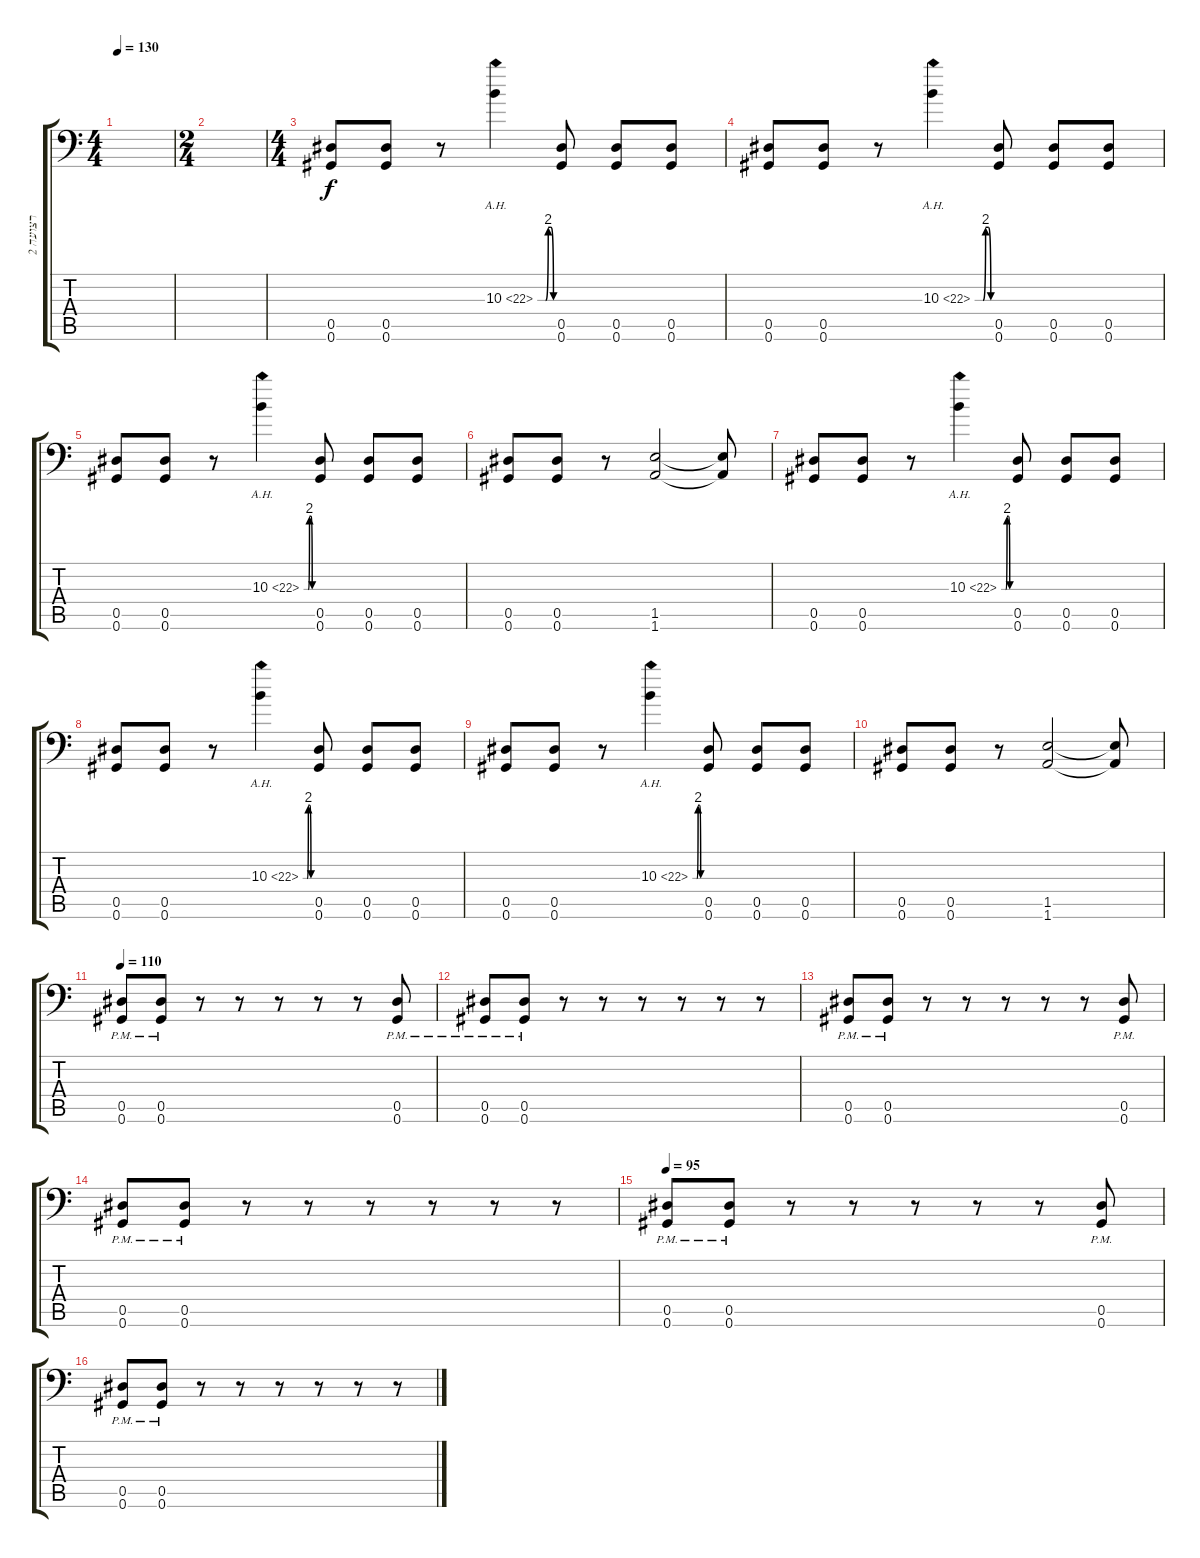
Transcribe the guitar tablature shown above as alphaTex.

\track ("רצועה 2" "רצועה 2") {instrument distortionguitar}
\staff {score tabs}
\tuning (Bb3 F3 Db3 Ab2 Eb2 Ab1) {hide}
\ts (4 4)
\tempo 130
\clef f4
\ks c
|
\ts (2 4)
|
\ts (4 4)
(0.5 0.6).8 (0.5 0.6).8 r.8 10.3{be (custom 0 0 30 0 40 8 50 8 60 0) ah 12}.4 (0.5 0.6).8 (0.5 0.6).8 (0.5 0.6).8 |
(0.5 0.6).8 (0.5 0.6).8 r.8 10.3{be (custom 0 0 30 0 40 8 50 8 60 0) ah 12}.4 (0.5 0.6).8 (0.5 0.6).8 (0.5 0.6).8 |
(0.5 0.6).8 (0.5 0.6).8 r.8 10.3{be (custom 0 0 30 0 40 8 50 8 60 0) ah 12}.4 (0.5 0.6).8 (0.5 0.6).8 (0.5 0.6).8 |
(0.5 0.6).8 (0.5 0.6).8 r.8 (1.5 1.6).2 (1.5{t} 1.6{t}).8 |
(0.5 0.6).8 (0.5 0.6).8 r.8 10.3{be (custom 0 0 30 0 40 8 50 8 60 0) ah 12}.4 (0.5 0.6).8 (0.5 0.6).8 (0.5 0.6).8 |
(0.5 0.6).8 (0.5 0.6).8 r.8 10.3{be (custom 0 0 30 0 40 8 50 8 60 0) ah 12}.4 (0.5 0.6).8 (0.5 0.6).8 (0.5 0.6).8 |
(0.5 0.6).8 (0.5 0.6).8 r.8 10.3{be (custom 0 0 30 0 40 8 50 8 60 0) ah 12}.4 (0.5 0.6).8 (0.5 0.6).8 (0.5 0.6).8 |
(0.5 0.6).8 (0.5 0.6).8 r.8 (1.5 1.6).2 (1.5{t} 1.6{t}).8 |
\tempo 110
(0.5{pm} 0.6{pm}).8 (0.5{pm} 0.6{pm}).8 r.8 r.8 r.8 r.8 r.8 (0.5{pm} 0.6{pm}).8 |
(0.5{pm} 0.6{pm}).8 (0.5{pm} 0.6{pm}).8 r.8 r.8 r.8 r.8 r.8 r.8 |
(0.5{pm} 0.6{pm}).8 (0.5{pm} 0.6{pm}).8 r.8 r.8 r.8 r.8 r.8 (0.5{pm} 0.6{pm}).8 |
(0.5{pm} 0.6{pm}).8 (0.5{pm} 0.6{pm}).8 r.8 r.8 r.8 r.8 r.8 r.8 |
\tempo 95
(0.5{pm} 0.6{pm}).8 (0.5{pm} 0.6{pm}).8 r.8 r.8 r.8 r.8 r.8 (0.5{pm} 0.6{pm}).8 |
(0.5{pm} 0.6{pm}).8 (0.5{pm} 0.6{pm}).8 r.8 r.8 r.8 r.8 r.8 r.8
